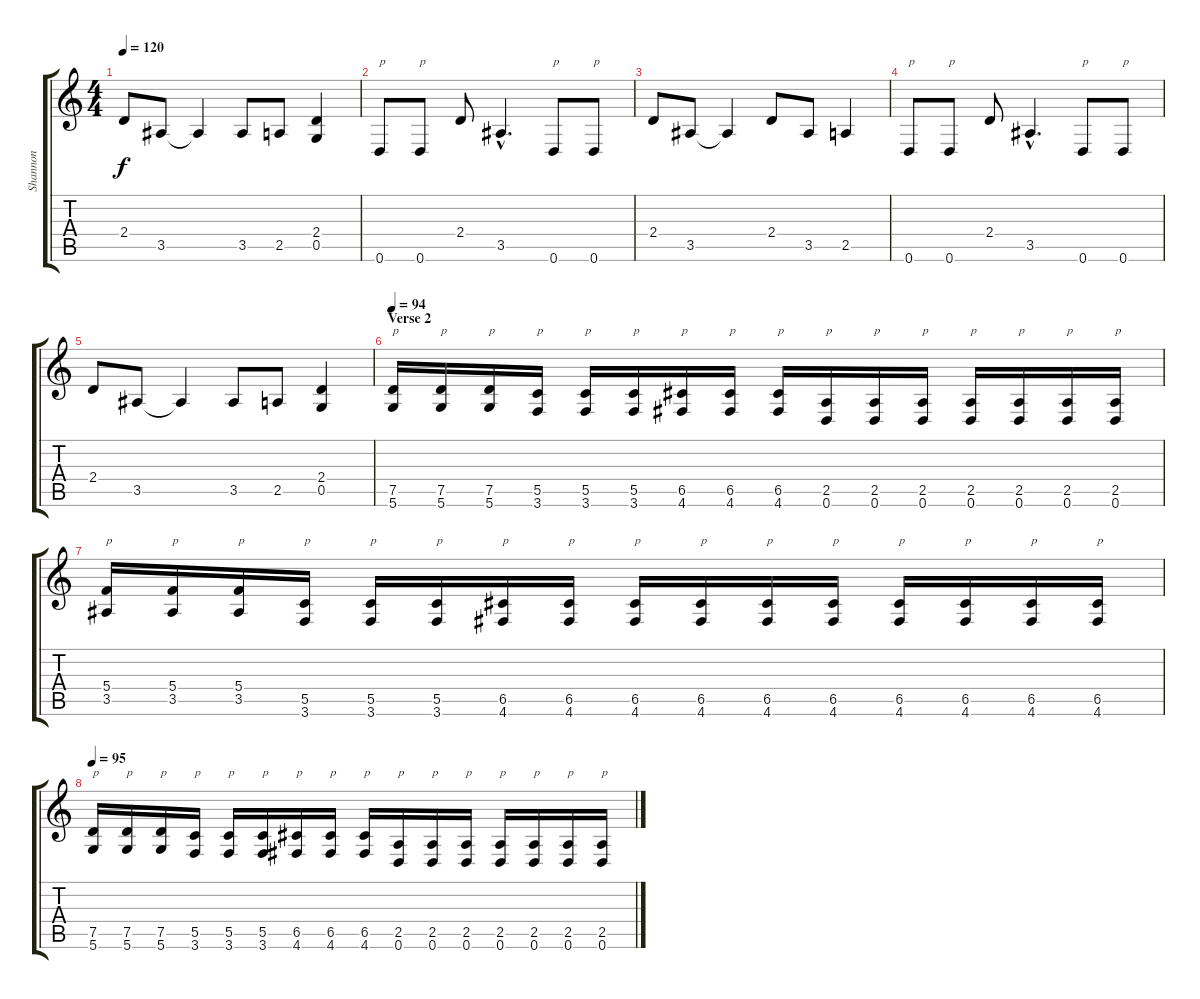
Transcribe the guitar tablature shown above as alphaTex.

\track ("Shannon" "Shannon") {instrument distortionguitar}
\staff {score tabs}
\tuning (D4 A3 F3 C3 G2 D2) {hide}
\ts (4 4)
\tempo 120
\clef g2
\ks c
2.4.8{dy f} 3.5.8 3.5{t}.4 3.5.8 2.5.8 (2.4 0.5).4 |
0.6.8{txt "p"} 0.6.8{txt "p"} 2.4.8 3.5{hac}.4{d} 0.6.8{txt "p"} 0.6.8{txt "p"} |
2.4.8 3.5.8 3.5{t}.4 2.4.8 3.5.8 2.5.4 |
0.6.8{txt "p"} 0.6.8{txt "p"} 2.4.8 3.5{hac}.4{d} 0.6.8{txt "p"} 0.6.8{txt "p"} |
2.4.8 3.5.8 3.5{t}.4 3.5.8 2.5.8 (2.4 0.5).4 |
\section ("" "Verse 2")
\tempo 95
\tempo 94
(7.5 5.6).16{txt "p"} (7.5 5.6).16{txt "p"} (7.5 5.6).16{txt "p"} (5.5 3.6).16{txt "p"} (5.5 3.6).16{txt "p"} (5.5 3.6).16{txt "p"} (6.5 4.6).16{txt "p"} (6.5 4.6).16{txt "p"} (6.5 4.6).16{txt "p"} (2.5 0.6).16{txt "p"} (2.5 0.6).16{txt "p"} (2.5 0.6).16{txt "p"} (2.5 0.6).16{txt "p"} (2.5 0.6).16{txt "p"} (2.5 0.6).16{txt "p"} (2.5 0.6).16{txt "p"} |
(5.4 3.5).16{txt "p"} (5.4 3.5).16{txt "p"} (5.4 3.5).16{txt "p"} (5.5 3.6).16{txt "p"} (5.5 3.6).16{txt "p"} (5.5 3.6).16{txt "p"} (6.5 4.6).16{txt "p" volume 16 balance 8} (6.5 4.6).16{txt "p"} (6.5 4.6).16{txt "p"} (6.5 4.6).16{txt "p"} (6.5 4.6).16{txt "p"} (6.5 4.6).16{txt "p"} (6.5 4.6).16{txt "p"} (6.5 4.6).16{txt "p"} (6.5 4.6).16{txt "p"} (6.5 4.6).16{txt "p"} |
\tempo 95
(7.5 5.6).16{txt "p" volume 12 balance 3} (7.5 5.6).16{txt "p"} (7.5 5.6).16{txt "p"} (5.5 3.6).16{txt "p"} (5.5 3.6).16{txt "p"} (5.5 3.6).16{txt "p"} (6.5 4.6).16{txt "p"} (6.5 4.6).16{txt "p"} (6.5 4.6).16{txt "p"} (2.5 0.6).16{txt "p"} (2.5 0.6).16{txt "p"} (2.5 0.6).16{txt "p"} (2.5 0.6).16{txt "p"} (2.5 0.6).16{txt "p"} (2.5 0.6).16{txt "p"} (2.5 0.6).16{txt "p"}
